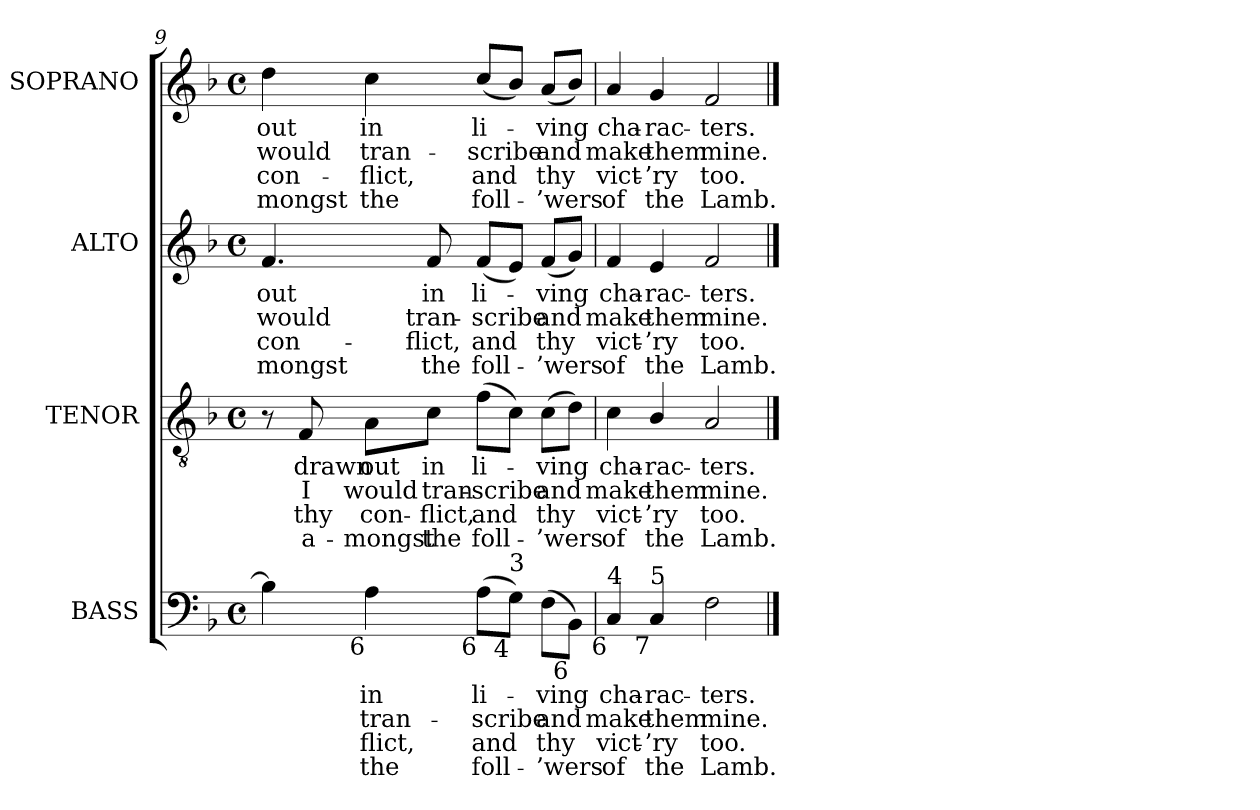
**kern	**text	**text	**text	**text	**kern	**text	**text	**text	**text	**kern	**text	**text	**text	**text	**kern	**text	**text	**text	**text
*part4	*part4	*part4	*part4	*part4	*part3	*part3	*part3	*part3	*part3	*part2	*part2	*part2	*part2	*part2	*part1	*part1	*part1	*part1	*part1
*staff4	*staff4	*staff4	*staff4	*staff4	*staff3	*staff3	*staff3	*staff3	*staff3	*staff2	*staff2	*staff2	*staff2	*staff2	*staff1	*staff1	*staff1	*staff1	*staff1
*I"BASS	*	*	*	*	*I"TENOR	*	*	*	*	*I"ALTO	*	*	*	*	*I"SOPRANO	*	*	*	*
*I'B.	*	*	*	*	*I'T.	*	*	*	*	*I'A.	*	*	*	*	*I'S.	*	*	*	*
*clefF4	*	*	*	*	*clefGv2	*	*	*	*	*clefG2	*	*	*	*	*clefG2	*	*	*	*
*	*	*	*	*	*ITrd7c12	*	*	*	*	*	*	*	*	*	*	*	*	*	*
*k[b-]	*	*	*	*	*k[b-]	*	*	*	*	*k[b-]	*	*	*	*	*k[b-]	*	*	*	*
*F:	*	*	*	*	*F:	*	*	*	*	*F:	*	*	*	*	*F:	*	*	*	*
*M4/4	*	*	*	*	*M4/4	*	*	*	*	*M4/4	*	*	*	*	*M4/4	*	*	*	*
*met(c)	*	*	*	*	*met(c)	*	*	*	*	*met(c)	*	*	*	*	*met(c)	*	*	*	*
=9	=9	=9	=9	=9	=9	=9	=9	=9	=9	=9	=9	=9	=9	=9	=9	=9	=9	=9	=9
!	!	!	!	!	!	!	!	!	!	!	!LO:LY:b:color=#000000	!LO:LY:b:color=#000000	!LO:LY:b:color=#000000	!LO:LY:b:color=#000000	!	!	!	!	!
!	!	!	!	!	!	!	!	!	!	!	!	!	!	!	!	!LO:LY:b:color=#000000	!LO:LY:b:color=#000000	!LO:LY:b:color=#000000	!LO:LY:b:color=#000000
4B-i\]	.	.	.	.	8r	.	.	.	.	4.fi/	out	would	-con-	-mongst	4ddi\	out	would	-con-	-mongst
!	!	!	!	!	!	!LO:LY:b:color=#000000	!LO:LY:b:color=#000000	!LO:LY:b:color=#000000	!LO:LY:b:color=#000000	!	!	!	!	!	!	!	!	!	!
.	.	.	.	.	8FFi/	drawn	I	thy	a-	.	.	.	.	.	.	.	.	.	.
!	!LO:LY:b:color=#000000	!LO:LY:b:color=#000000	!LO:LY:b:color=#000000	!LO:LY:b:color=#000000	!	!	!	!	!	!	!	!	!	!	!	!	!	!	!
!	!	!	!	!	!	!LO:LY:b:color=#000000	!LO:LY:b:color=#000000	!LO:LY:b:color=#000000	!LO:LY:b:color=#000000	!	!	!	!	!	!	!	!	!	!
!LO:TX:b:rj:t=6	!	!	!	!	!	!	!	!	!	!	!	!	!	!	!	!	!	!	!
!	!	!	!	!	!	!	!	!	!	!	!	!	!	!	!	!LO:LY:b:color=#000000	!LO:LY:b:color=#000000	!LO:LY:b:color=#000000	!LO:LY:b:color=#000000
4Ai\	in	tran-	flict,	the	8AAi\L	out	would	-con-	-mongst	.	.	.	.	.	4cci\	in	tran-	flict,	the
!	!	!	!	!	!	!LO:LY:b:color=#000000	!LO:LY:b:color=#000000	!LO:LY:b:color=#000000	!LO:LY:b:color=#000000	!	!	!	!	!	!	!	!	!	!
!	!	!	!	!	!	!	!	!	!	!	!LO:LY:b:color=#000000	!LO:LY:b:color=#000000	!LO:LY:b:color=#000000	!LO:LY:b:color=#000000	!	!	!	!	!
.	.	.	.	.	8Ci\J	in	tran-	flict,	the	8fi/	in	tran-	flict,	the	.	.	.	.	.
!	!LO:LY:b:color=#000000	!LO:LY:b:color=#000000	!LO:LY:b:color=#000000	!LO:LY:b:color=#000000	!	!	!	!	!	!	!	!	!	!	!	!	!	!	!
!	!	!	!	!	!	!LO:LY:b:color=#000000	!LO:LY:b:color=#000000	!LO:LY:b:color=#000000	!LO:LY:b:color=#000000	!	!	!	!	!	!	!	!	!	!
!	!	!	!	!	!	!	!	!	!	!	!LO:LY:b:color=#000000	!LO:LY:b:color=#000000	!LO:LY:b:color=#000000	!LO:LY:b:color=#000000	!	!	!	!	!
!LO:TX:b:rj:t=6	!	!	!	!	!	!	!	!	!	!	!	!	!	!	!	!	!	!	!
!	!	!	!	!	!	!	!	!	!	!	!	!	!	!	!	!LO:LY:b:color=#000000	!LO:LY:b:color=#000000	!LO:LY:b:color=#000000	!LO:LY:b:color=#000000
(8Ai\L	li-	-scribe	and	foll-	(8Fi\L	li-	-scribe	and	foll-	(8fi/L	li-	-scribe	and	foll-	(8cci/L	li-	-scribe	and	foll-
!LO:TX:b:rj:t=4	!	!	!	!	!	!	!	!	!	!	!	!	!	!	!	!	!	!	!
!LO:TX:t=3	!	!	!	!	!	!	!	!	!	!	!	!	!	!	!	!	!	!	!
8Gi\J)	.	.	.	.	8Ci\J)	.	.	.	.	8ei/J)	.	.	.	.	8b-i/J)	.	.	.	.
!	!LO:LY:b:color=#000000	!LO:LY:b:color=#000000	!LO:LY:b:color=#000000	!LO:LY:b:color=#000000	!	!	!	!	!	!	!	!	!	!	!	!	!	!	!
!	!	!	!	!	!	!LO:LY:b:color=#000000	!LO:LY:b:color=#000000	!LO:LY:b:color=#000000	!LO:LY:b:color=#000000	!	!	!	!	!	!	!	!	!	!
!	!	!	!	!	!	!	!	!	!	!	!LO:LY:b:color=#000000	!LO:LY:b:color=#000000	!LO:LY:b:color=#000000	!LO:LY:b:color=#000000	!	!	!	!	!
!	!	!	!	!	!	!	!	!	!	!	!	!	!	!	!	!LO:LY:b:color=#000000	!LO:LY:b:color=#000000	!LO:LY:b:color=#000000	!LO:LY:b:color=#000000
(8Fi\L	-ving	and	-thy	’wers	(8Ci\L	-ving	and	-thy	’wers	(8fi/L	-ving	and	-thy	’wers	(8ai/L	-ving	and	-thy	’wers
!LO:TX:b:rj:t=6	!	!	!	!	!	!	!	!	!	!	!	!	!	!	!	!	!	!	!
8BB-i\J)	.	.	.	.	8Di\J)	.	.	.	.	8gi/J)	.	.	.	.	8b-i/J)	.	.	.	.
=10	=10	=10	=10	=10	=10	=10	=10	=10	=10	=10	=10	=10	=10	=10	=10	=10	=10	=10	=10
!	!LO:LY:b:color=#000000	!LO:LY:b:color=#000000	!LO:LY:b:color=#000000	!LO:LY:b:color=#000000	!	!	!	!	!	!	!	!	!	!	!	!	!	!	!
!	!	!	!	!	!	!LO:LY:b:color=#000000	!LO:LY:b:color=#000000	!LO:LY:b:color=#000000	!LO:LY:b:color=#000000	!	!	!	!	!	!	!	!	!	!
!	!	!	!	!	!	!	!	!	!	!	!LO:LY:b:color=#000000	!LO:LY:b:color=#000000	!LO:LY:b:color=#000000	!LO:LY:b:color=#000000	!	!	!	!	!
!LO:TX:b:rj:t=6	!	!	!	!	!	!	!	!	!	!	!	!	!	!	!	!	!	!	!
!LO:TX:t=4	!	!	!	!	!	!	!	!	!	!	!	!	!	!	!	!	!	!	!
!	!	!	!	!	!	!	!	!	!	!	!	!	!	!	!	!LO:LY:b:color=#000000	!LO:LY:b:color=#000000	!LO:LY:b:color=#000000	!LO:LY:b:color=#000000
4Ci/	cha-	make	vict-	-of	4Ci\	cha-	make	vict-	-of	4fi/	cha-	make	vict-	-of	4ai/	cha-	make	vict-	-of
!	!LO:LY:b:color=#000000	!LO:LY:b:color=#000000	!LO:LY:b:color=#000000	!LO:LY:b:color=#000000	!	!	!	!	!	!	!	!	!	!	!	!	!	!	!
!	!	!	!	!	!	!LO:LY:b:color=#000000	!LO:LY:b:color=#000000	!LO:LY:b:color=#000000	!LO:LY:b:color=#000000	!	!	!	!	!	!	!	!	!	!
!	!	!	!	!	!	!	!	!	!	!	!LO:LY:b:color=#000000	!LO:LY:b:color=#000000	!LO:LY:b:color=#000000	!LO:LY:b:color=#000000	!	!	!	!	!
!LO:TX:b:rj:t=7	!	!	!	!	!	!	!	!	!	!	!	!	!	!	!	!	!	!	!
!LO:TX:t=5	!	!	!	!	!	!	!	!	!	!	!	!	!	!	!	!	!	!	!
!	!	!	!	!	!	!	!	!	!	!	!	!	!	!	!	!LO:LY:b:color=#000000	!LO:LY:b:color=#000000	!LO:LY:b:color=#000000	!LO:LY:b:color=#000000
4Ci/	-rac-	them	’ry	the	4BB-i/	-rac-	them	’ry	the	4ei/	-rac-	them	’ry	the	4gi/	-rac-	them	’ry	the
!	!LO:LY:b:color=#000000	!LO:LY:b:color=#000000	!LO:LY:b:color=#000000	!LO:LY:b:color=#000000	!	!	!	!	!	!	!	!	!	!	!	!	!	!	!
!	!	!	!	!	!	!LO:LY:b:color=#000000	!LO:LY:b:color=#000000	!LO:LY:b:color=#000000	!LO:LY:b:color=#000000	!	!	!	!	!	!	!	!	!	!
!	!	!	!	!	!	!	!	!	!	!	!LO:LY:b:color=#000000	!LO:LY:b:color=#000000	!LO:LY:b:color=#000000	!LO:LY:b:color=#000000	!	!	!	!	!
!	!	!	!	!	!	!	!	!	!	!	!	!	!	!	!	!LO:LY:b:color=#000000	!LO:LY:b:color=#000000	!LO:LY:b:color=#000000	!LO:LY:b:color=#000000
2Fi\	-ters.	mine.	too.	Lamb.	2AAi/	-ters.	mine.	too.	Lamb.	2fi/	-ters.	mine.	too.	Lamb.	2fi/	-ters.	mine.	too.	Lamb.
==	==	==	==	==	==	==	==	==	==	==	==	==	==	==	==	==	==	==	==
*-	*-	*-	*-	*-	*-	*-	*-	*-	*-	*-	*-	*-	*-	*-	*-	*-	*-	*-	*-
